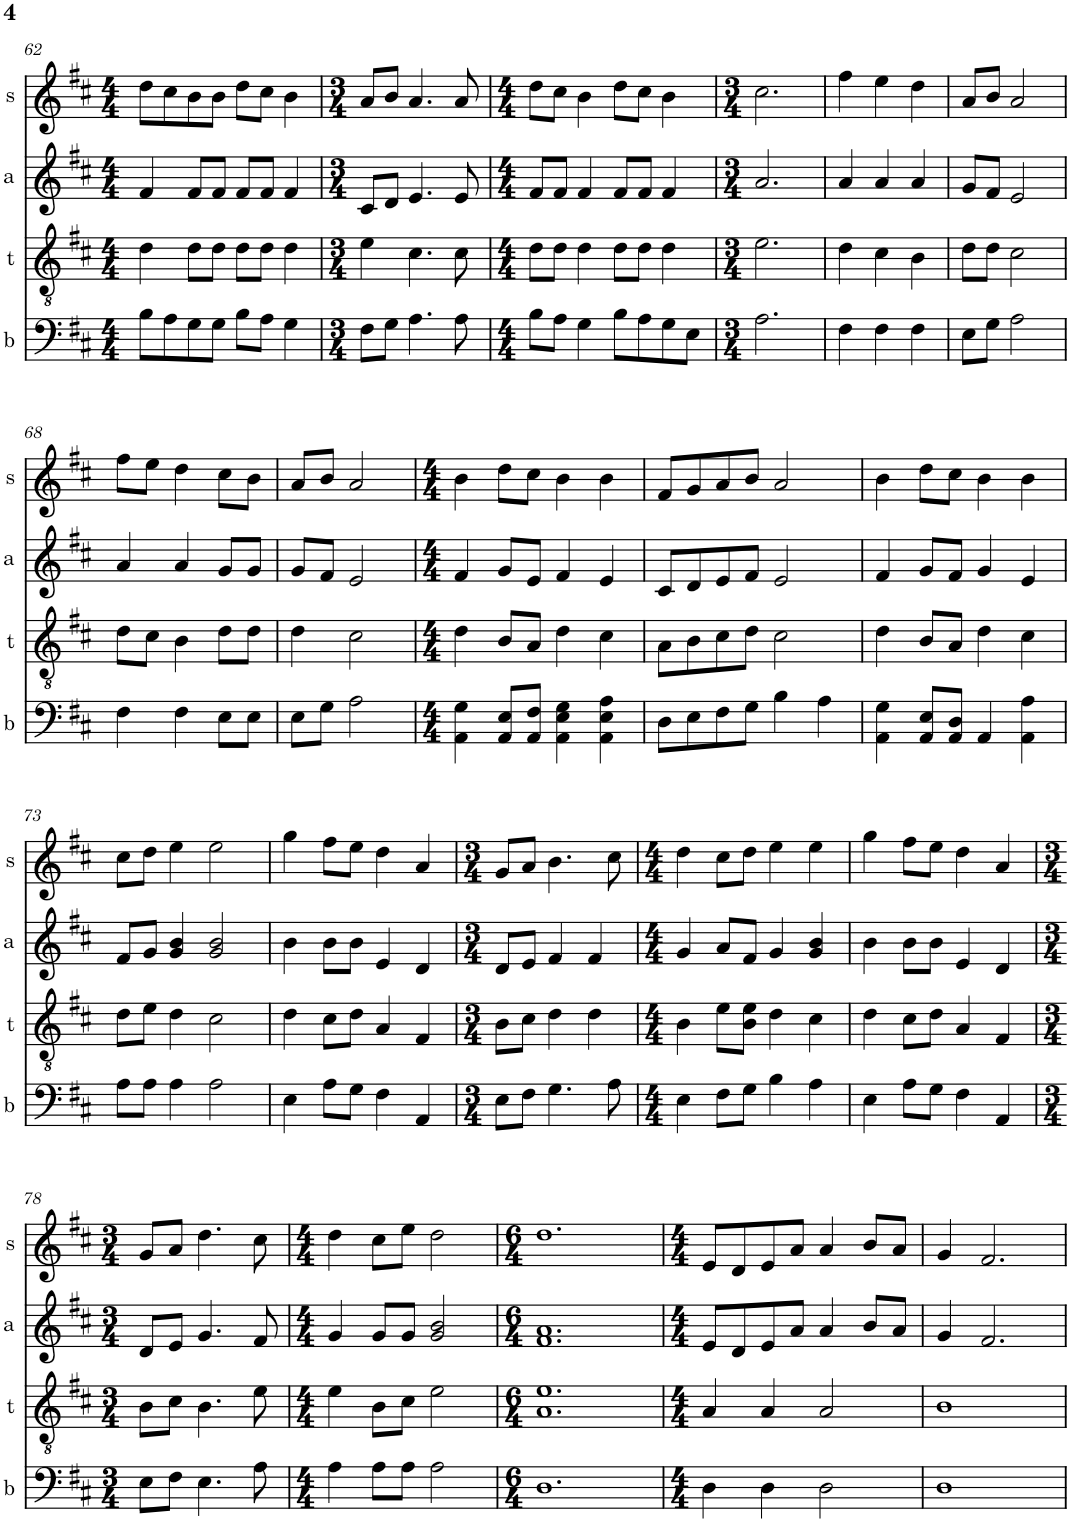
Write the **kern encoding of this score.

**kern	**kern	**kern	**kern
*part4	*part3	*part2	*part1
*staff4	*staff3	*staff2	*staff1
*I"b	*I"t	*I"a	*I"s
*I'b	*I't	*I'a	*I's
!!LO:PB:g=z
*clefF4	*clefGv2	*clefG2	*clefG2
*k[f#c#]	*k[f#c#]	*k[f#c#]	*k[f#c#]
*M4/4	*M4/4	*M4/4	*M4/4
=62	=62	=62	=62
8B\L	4d\	4f#/	8dd\L
8A\	.	.	8cc#\
8G\	8d\L	8f#/L	8b\
8G\J	8d\J	8f#/J	8b\J
8B\L	8d\L	8f#/L	8dd\L
8A\J	8d\J	8f#/J	8cc#\J
4G\	4d\	4f#/	4b\
=63	=63	=63	=63
*M3/4	*M3/4	*M3/4	*M3/4
8F#\L	4e\	8c#/L	8a/L
8G\J	.	8d/J	8b/J
4.A\	4.c#\	4.e/	4.a/
8A\	8c#\	8e/	8a/
=64	=64	=64	=64
*M4/4	*M4/4	*M4/4	*M4/4
8B\L	8d\L	8f#/L	8dd\L
8A\J	8d\J	8f#/J	8cc#\J
4G\	4d\	4f#/	4b\
8B\L	8d\L	8f#/L	8dd\L
8A\	8d\J	8f#/J	8cc#\J
8G\	4d\	4f#/	4b\
8E\J	.	.	.
=65	=65	=65	=65
*M3/4	*M3/4	*M3/4	*M3/4
2.A\	2.e\	2.a/	2.cc#\
=66	=66	=66	=66
4F#\	4d\	4a/	4ff#\
4F#\	4c#\	4a/	4ee\
4F#\	4B\	4a/	4dd\
=67	=67	=67	=67
8E\L	8d\L	8g/L	8a/L
8G\J	8d\J	8f#/J	8b/J
2A\	2c#\	2e/	2a/
!!LO:LB:g=z
=68	=68	=68	=68
4F#\	8d\L	4a/	8ff#\L
.	8c#\J	.	8ee\J
4F#\	4B\	4a/	4dd\
8E\L	8d\L	8g/L	8cc#\L
8E\J	8d\J	8g/J	8b\J
=69	=69	=69	=69
8E\L	4d\	8g/L	8a/L
8G\J	.	8f#/J	8b/J
2A\	2c#\	2e/	2a/
=70	=70	=70	=70
*M4/4	*M4/4	*M4/4	*M4/4
4AA\ 4G\	4d\	4f#/	4b\
8AA/ 8E/L	8B/L	8g/L	8dd\L
8AA/ 8F#/J	8A/J	8e/J	8cc#\J
4AA\ 4E\ 4G\	4d\	4f#/	4b\
4AA\ 4E\ 4A\	4c#\	4e/	4b\
=71	=71	=71	=71
8D\L	8A\L	8c#/L	8f#/L
8E\	8B\	8d/	8g/
8F#\	8c#\	8e/	8a/
8G\J	8d\J	8f#/J	8b/J
4B\	2c#\	2e/	2a/
4A\	.	.	.
=72	=72	=72	=72
4AA\ 4G\	4d\	4f#/	4b\
8AA/ 8E/L	8B/L	8g/L	8dd\L
8AA/ 8D/J	8A/J	8f#/J	8cc#\J
4AA/	4d\	4g/	4b\
4AA\ 4A\	4c#\	4e/	4b\
!!LO:LB:g=z
=73	=73	=73	=73
8A\L	8d\L	8f#/L	8cc#\L
8A\J	8e\J	8g/J	8dd\J
4A\	4d\	4g/ 4b/	4ee\
2A\	2c#\	2g/ 2b/	2ee\
=74	=74	=74	=74
4E\	4d\	4b\	4gg\
8A\L	8c#\L	8b\L	8ff#\L
8G\J	8d\J	8b\J	8ee\J
4F#\	4A/	4e/	4dd\
4AA/	4F#/	4d/	4a/
=75	=75	=75	=75
*M3/4	*M3/4	*M3/4	*M3/4
8E\L	8B\L	8d/L	8g/L
8F#\J	8c#\J	8e/J	8a/J
4.G\	4d\	4f#/	4.b\
.	4d\	4f#/	.
8A\	.	.	8cc#\
=76	=76	=76	=76
*M4/4	*M4/4	*M4/4	*M4/4
4E\	4B\	4g/	4dd\
8F#\L	8e\L	8a/L	8cc#\L
8G\J	8B\ 8e\J	8f#/J	8dd\J
4B\	4d\	4g/	4ee\
4A\	4c#\	4g/ 4b/	4ee\
=77	=77	=77	=77
4E\	4d\	4b\	4gg\
8A\L	8c#\L	8b\L	8ff#\L
8G\J	8d\J	8b\J	8ee\J
4F#\	4A/	4e/	4dd\
4AA/	4F#/	4d/	4a/
!!LO:LB:g=z
=78	=78	=78	=78
*M3/4	*M3/4	*M3/4	*M3/4
8E\L	8B\L	8d/L	8g/L
8F#\J	8c#\J	8e/J	8a/J
4.E\	4.B\	4.g/	4.dd\
8A\	8e\	8f#/	8cc#\
=79	=79	=79	=79
*M4/4	*M4/4	*M4/4	*M4/4
4A\	4e\	4g/	4dd\
8A\L	8B\L	8g/L	8cc#\L
8A\J	8c#\J	8g/J	8ee\J
2A\	2e\	2g/ 2b/	2dd\
=80	=80	=80	=80
*M6/4	*M6/4	*M6/4	*M6/4
1.D	1.A 1.e	1.f# 1.a	1.dd
=81	=81	=81	=81
*M4/4	*M4/4	*M4/4	*M4/4
4D\	4A/	8e/L	8e/L
.	.	8d/	8d/
4D\	4A/	8e/	8e/
.	.	8a/J	8a/J
2D\	2A/	4a/	4a/
.	.	8b/L	8b/L
.	.	8a/J	8a/J
=82	=82	=82	=82
1D	1B	4g/	4g/
.	.	2.f#/	2.f#/
=	=	=	=
*-	*-	*-	*-
